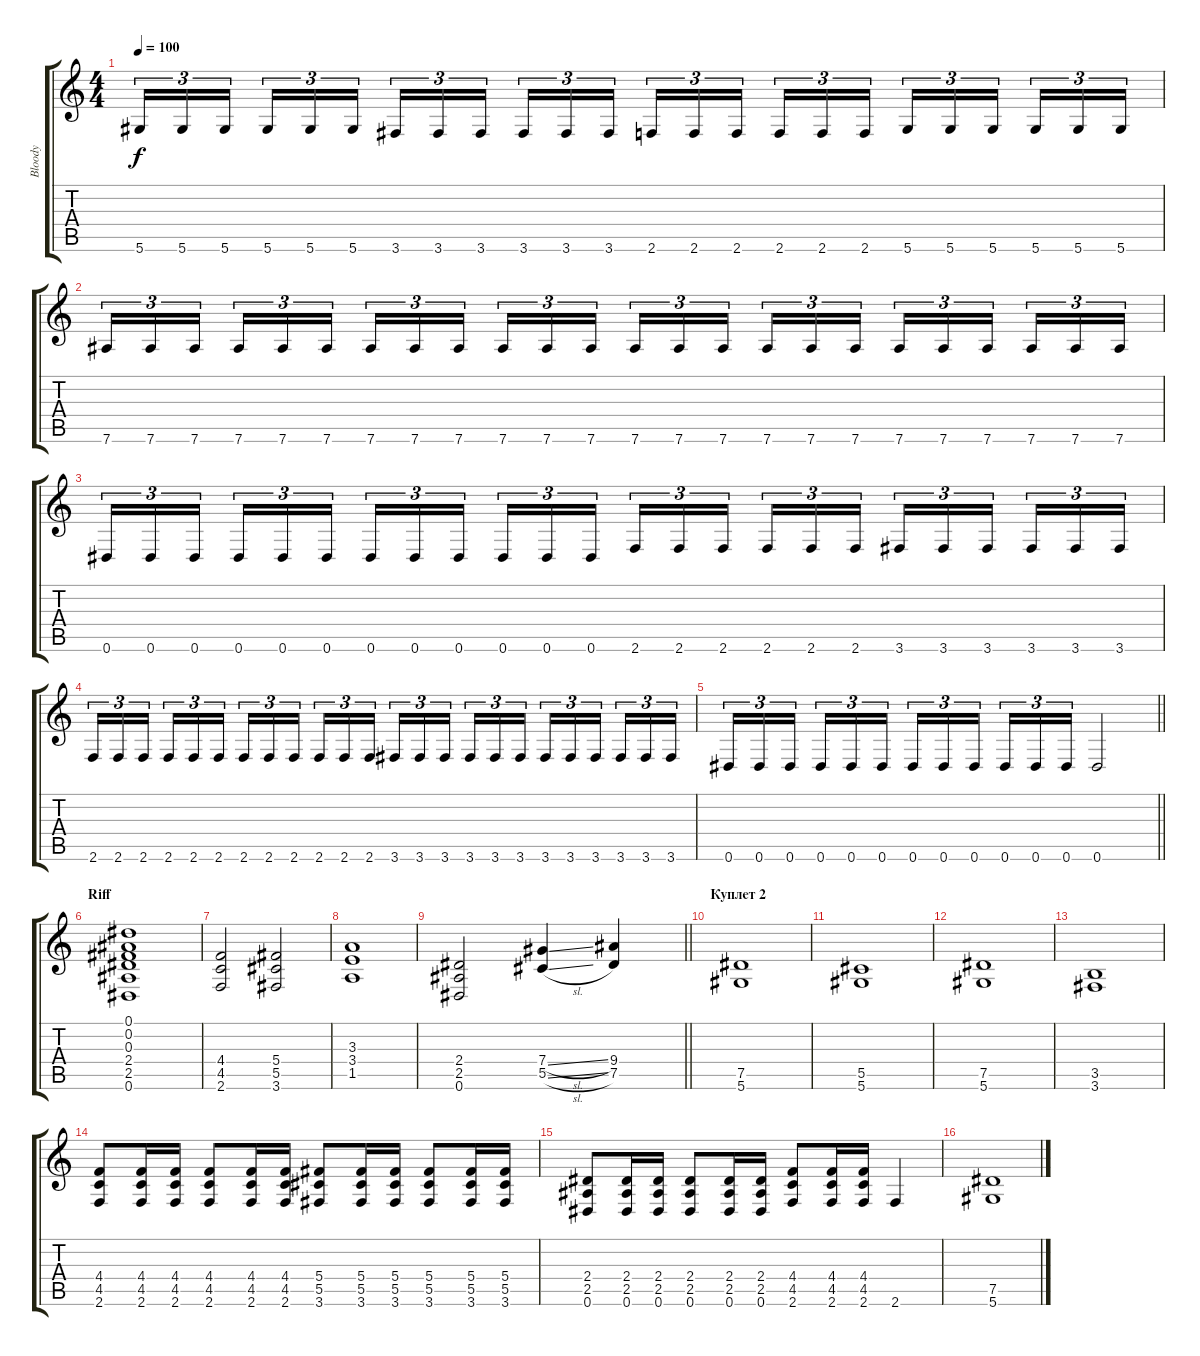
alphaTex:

\track ("Bloody" "Bloody") {instrument overdrivenguitar}
\staff {score tabs}
\tuning (Eb4 Bb3 Gb3 Db3 Ab2 Eb2) {hide}
\ts (4 4)
\tempo 100
\clef g2
\ks c
5.6.16{tu (3 2) dy f} 5.6.16{tu (3 2)} 5.6.16{tu (3 2)} 5.6.16{tu (3 2)} 5.6.16{tu (3 2)} 5.6.16{tu (3 2)} 3.6.16{tu (3 2)} 3.6.16{tu (3 2)} 3.6.16{tu (3 2)} 3.6.16{tu (3 2)} 3.6.16{tu (3 2)} 3.6.16{tu (3 2)} 2.6.16{tu (3 2)} 2.6.16{tu (3 2)} 2.6.16{tu (3 2)} 2.6.16{tu (3 2)} 2.6.16{tu (3 2)} 2.6.16{tu (3 2)} 5.6.16{tu (3 2)} 5.6.16{tu (3 2)} 5.6.16{tu (3 2)} 5.6.16{tu (3 2)} 5.6.16{tu (3 2)} 5.6.16{tu (3 2)} |
7.6.16{tu (3 2)} 7.6.16{tu (3 2)} 7.6.16{tu (3 2)} 7.6.16{tu (3 2)} 7.6.16{tu (3 2)} 7.6.16{tu (3 2)} 7.6.16{tu (3 2)} 7.6.16{tu (3 2)} 7.6.16{tu (3 2)} 7.6.16{tu (3 2)} 7.6.16{tu (3 2)} 7.6.16{tu (3 2)} 7.6.16{tu (3 2)} 7.6.16{tu (3 2)} 7.6.16{tu (3 2)} 7.6.16{tu (3 2)} 7.6.16{tu (3 2)} 7.6.16{tu (3 2)} 7.6.16{tu (3 2)} 7.6.16{tu (3 2)} 7.6.16{tu (3 2)} 7.6.16{tu (3 2)} 7.6.16{tu (3 2)} 7.6.16{tu (3 2)} |
0.6.16{tu (3 2)} 0.6.16{tu (3 2)} 0.6.16{tu (3 2)} 0.6.16{tu (3 2)} 0.6.16{tu (3 2)} 0.6.16{tu (3 2)} 0.6.16{tu (3 2)} 0.6.16{tu (3 2)} 0.6.16{tu (3 2)} 0.6.16{tu (3 2)} 0.6.16{tu (3 2)} 0.6.16{tu (3 2)} 2.6.16{tu (3 2)} 2.6.16{tu (3 2)} 2.6.16{tu (3 2)} 2.6.16{tu (3 2)} 2.6.16{tu (3 2)} 2.6.16{tu (3 2)} 3.6.16{tu (3 2)} 3.6.16{tu (3 2)} 3.6.16{tu (3 2)} 3.6.16{tu (3 2)} 3.6.16{tu (3 2)} 3.6.16{tu (3 2)} |
2.6.16{tu (3 2)} 2.6.16{tu (3 2)} 2.6.16{tu (3 2)} 2.6.16{tu (3 2)} 2.6.16{tu (3 2)} 2.6.16{tu (3 2)} 2.6.16{tu (3 2)} 2.6.16{tu (3 2)} 2.6.16{tu (3 2)} 2.6.16{tu (3 2)} 2.6.16{tu (3 2)} 2.6.16{tu (3 2)} 3.6.16{tu (3 2)} 3.6.16{tu (3 2)} 3.6.16{tu (3 2)} 3.6.16{tu (3 2)} 3.6.16{tu (3 2)} 3.6.16{tu (3 2)} 3.6.16{tu (3 2)} 3.6.16{tu (3 2)} 3.6.16{tu (3 2)} 3.6.16{tu (3 2)} 3.6.16{tu (3 2)} 3.6.16{tu (3 2)} |
\barLineRight lightlight
0.6.16{tu (3 2)} 0.6.16{tu (3 2)} 0.6.16{tu (3 2)} 0.6.16{tu (3 2)} 0.6.16{tu (3 2)} 0.6.16{tu (3 2)} 0.6.16{tu (3 2)} 0.6.16{tu (3 2)} 0.6.16{tu (3 2)} 0.6.16{tu (3 2)} 0.6.16{tu (3 2)} 0.6.16{tu (3 2)} 0.6.2 |
\section ("" "Riff")
(0.1 0.2 0.3 2.4 2.5 0.6).1 |
(4.4 4.5 2.6).2 (5.4 5.5 3.6).2 |
(3.3 3.4 1.5).1 |
\barLineRight lightlight
(2.4 2.5 0.6).2 (7.4{sl} 5.5{sl}).4 (9.4 7.5).4 |
\section ("" "Куплет 2")
(7.5 5.6).1 |
(5.5 5.6).1 |
(7.5 5.6).1 |
(3.5 3.6).1 |
(4.4 4.5 2.6).8 (4.4 4.5 2.6).16 (4.4 4.5 2.6).16 (4.4 4.5 2.6).8 (4.4 4.5 2.6).16 (4.4 4.5 2.6).16 (5.4 5.5 3.6).8 (5.4 5.5 3.6).16 (5.4 5.5 3.6).16 (5.4 5.5 3.6).8 (5.4 5.5 3.6).16 (5.4 5.5 3.6).16 |
(2.4 2.5 0.6).8 (2.4 2.5 0.6).16 (2.4 2.5 0.6).16 (2.4 2.5 0.6).8 (2.4 2.5 0.6).16 (2.4 2.5 0.6).16 (4.4 4.5 2.6).8 (4.4 4.5 2.6).16 (4.4 4.5 2.6).16 2.6.4 |
(7.5 5.6).1
